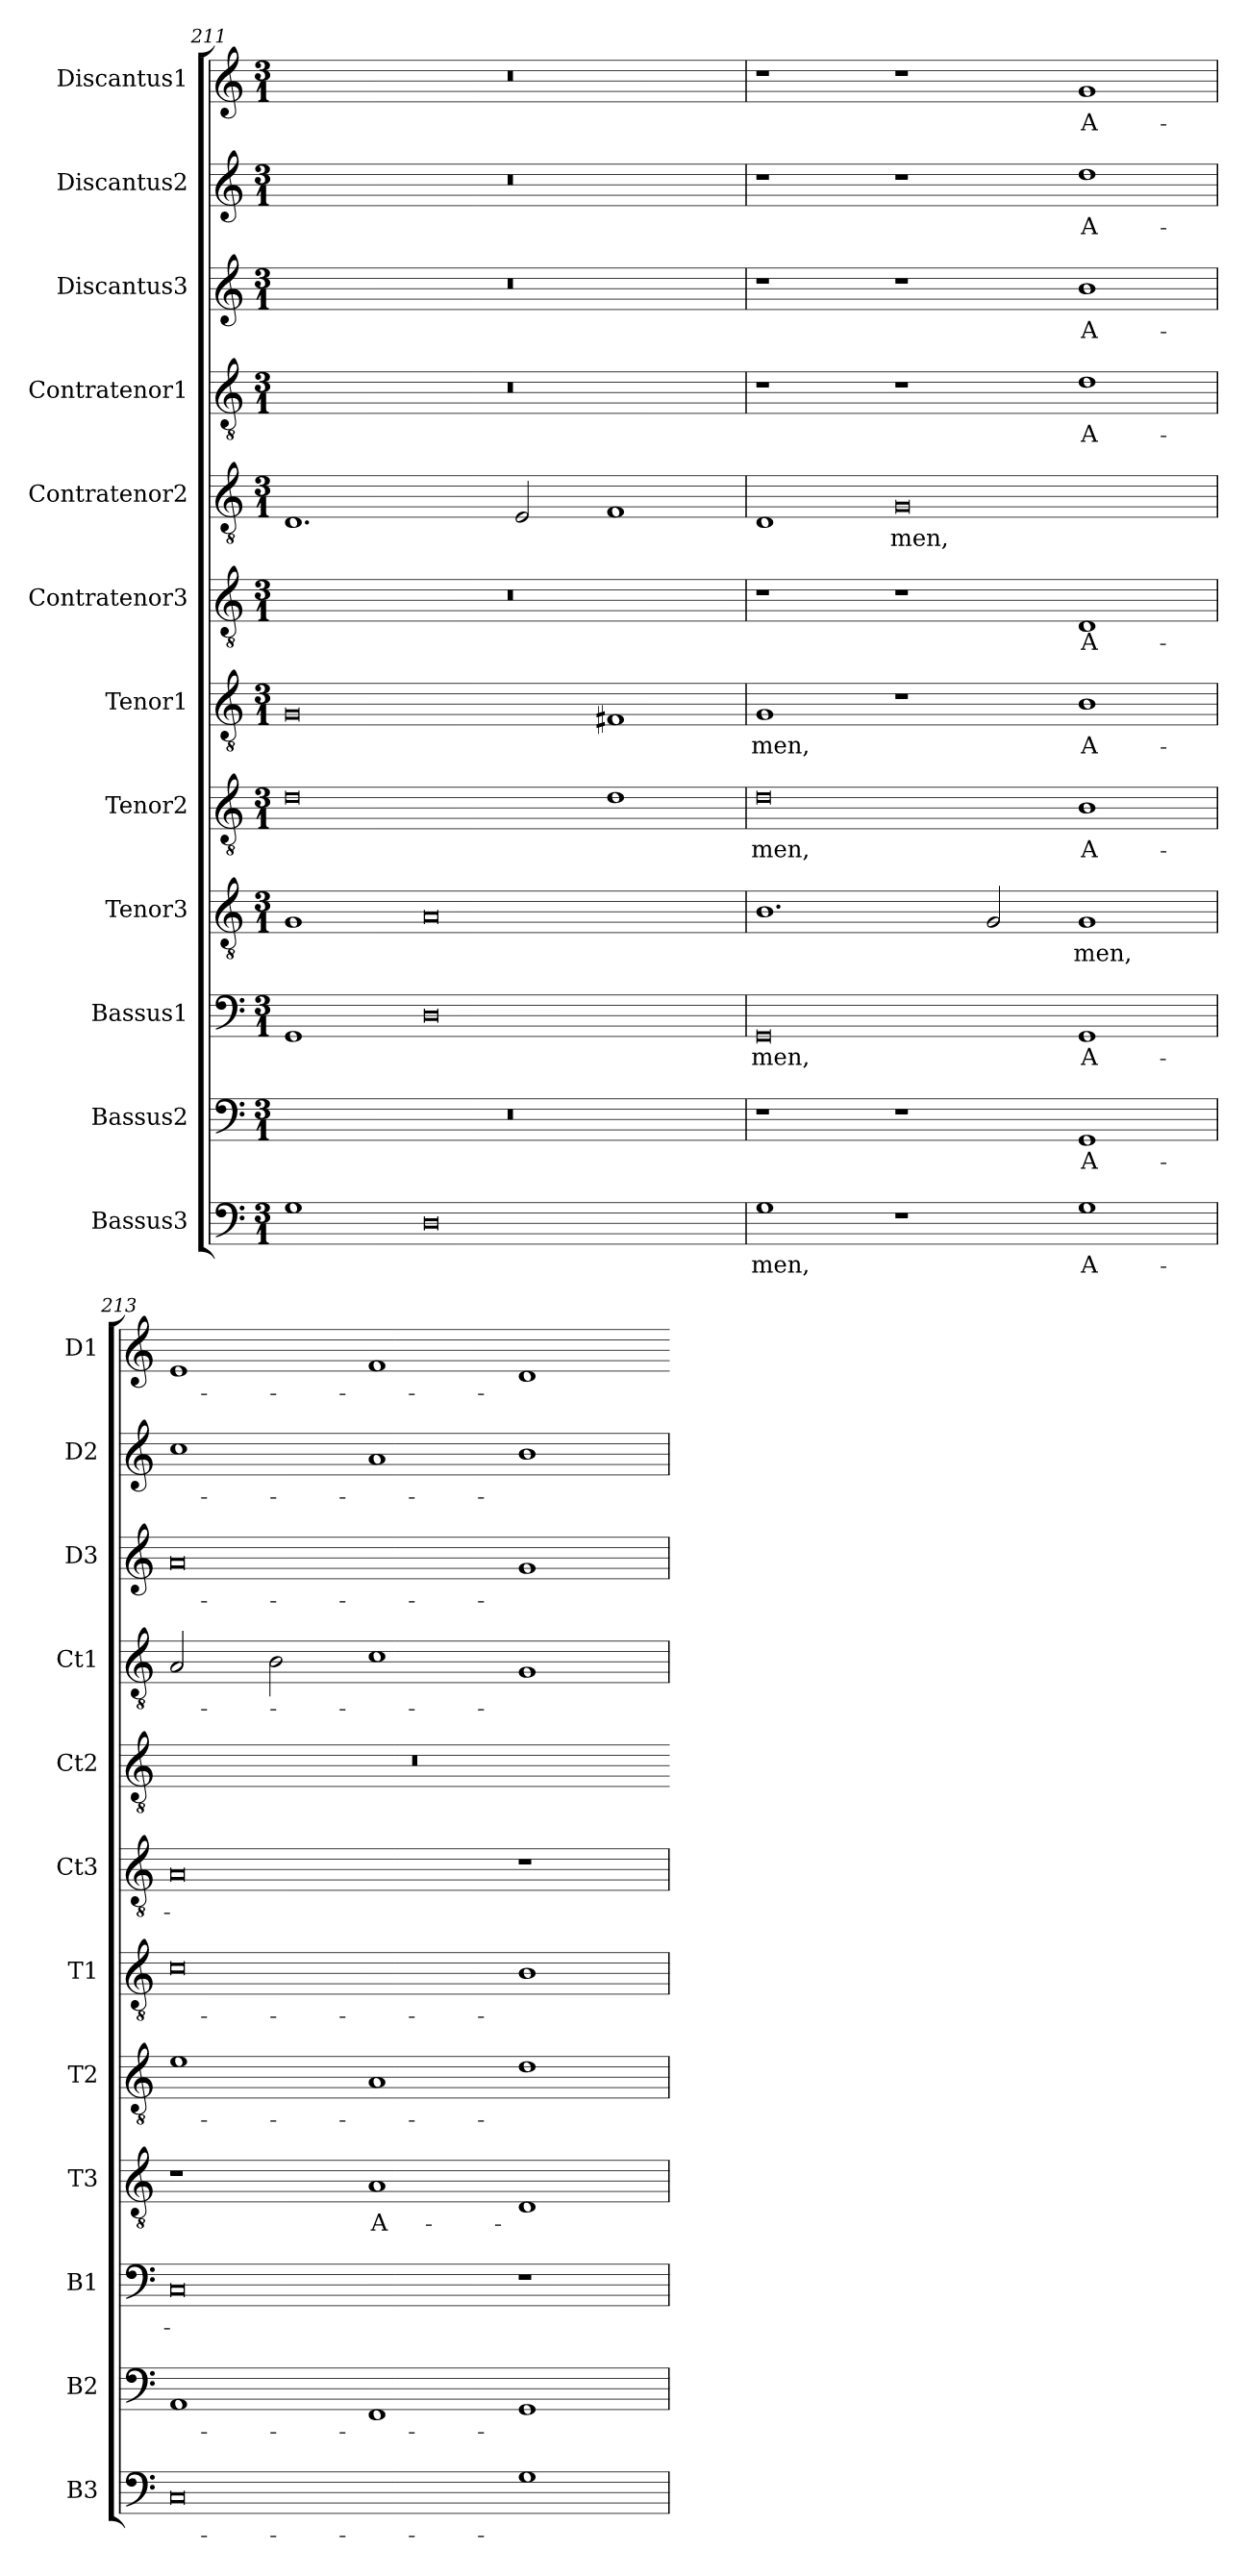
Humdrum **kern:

**kern	**text	**kern	**text	**kern	**text	**kern	**text	**kern	**text	**kern	**text	**kern	**text	**kern	**text	**kern	**text	**kern	**text	**kern	**text	**kern	**text
*part12	*part12	*part11	*part11	*part10	*part10	*part9	*part9	*part8	*part8	*part7	*part7	*part6	*part6	*part5	*part5	*part4	*part4	*part3	*part3	*part2	*part2	*part1	*part1
*staff12	*staff12	*staff11	*staff11	*staff10	*staff10	*staff9	*staff9	*staff8	*staff8	*staff7	*staff7	*staff6	*staff6	*staff5	*staff5	*staff4	*staff4	*staff3	*staff3	*staff2	*staff2	*staff1	*staff1
*I"Bassus3	*	*I"Bassus2	*	*I"Bassus1	*	*I"Tenor3	*	*I"Tenor2	*	*I"Tenor1	*	*I"Contratenor3	*	*I"Contratenor2	*	*I"Contratenor1	*	*I"Discantus3	*	*I"Discantus2	*	*I"Discantus1	*
*I'B3	*	*I'B2	*	*I'B1	*	*I'T3	*	*I'T2	*	*I'T1	*	*I'Ct3	*	*I'Ct2	*	*I'Ct1	*	*I'D3	*	*I'D2	*	*I'D1	*
*clefF4	*	*clefF4	*	*clefF4	*	*clefGv2	*	*clefGv2	*	*clefGv2	*	*clefGv2	*	*clefGv2	*	*clefGv2	*	*clefG2	*	*clefG2	*	*clefG2	*
*k[]	*	*k[]	*	*k[]	*	*k[]	*	*k[]	*	*k[]	*	*k[]	*	*k[]	*	*k[]	*	*k[]	*	*k[]	*	*k[]	*
*M3/1	*	*M3/1	*	*M3/1	*	*M3/1	*	*M3/1	*	*M3/1	*	*M3/1	*	*M3/1	*	*M3/1	*	*M3/1	*	*M3/1	*	*M3/1	*
=211	=211	=211	=211	=211	=211	=211	=211	=211	=211	=211	=211	=211	=211	=211	=211	=211	=211	=211	=211	=211	=211	=211	=211
1G\	.	0.r	.	1GG/	.	1G/	.	0d\	.	0G/	.	0.r	.	1.D/	.	0.r	.	0.r	.	0.r	.	0.r	.
0D\	.	.	.	0D\	.	0A/	.	.	.	.	.	.	.	.	.	.	.	.	.	.	.	.	.
.	.	.	.	.	.	.	.	.	.	.	.	.	.	2E/	.	.	.	.	.	.	.	.	.
.	.	.	.	.	.	.	.	1d\	.	1F#X/	.	.	.	1F/	.	.	.	.	.	.	.	.	.
=212	=212	=212	=212	=212	=212	=212	=212	=212	=212	=212	=212	=212	=212	=212	=212	=212	=212	=212	=212	=212	=212	=212	=212
1G\	-men,	1r	.	0GG/	-men,	1.B\	.	0d\	-men,	1G/	-men,	1r	.	1D/	.	1r	.	1r	.	1r	.	1r	.
1r	.	1r	.	.	.	.	.	.	.	1r	.	1r	.	0G/	-men,	1r	.	1r	.	1r	.	1r	.
.	.	.	.	.	.	2G/	.	.	.	.	.	.	.	.	.	.	.	.	.	.	.	.	.
1G\	A-	1GG/	A-	1GG/	A-	1G/	-men,	1B\	A-	1B\	A-	1D/	A-	.	.	1d\	A-	1b\	A-	1dd\	A-	1g/	A-
=213	=213	=213	=213	=213	=213	=213	=213	=213	=213	=213	=213	=213	=213	=213	=213	=213	=213	=213	=213	=213	=213	=213	=213
0C/	.	1AA/	.	0C/	.	1r	.	1e\	.	0c\	.	0A/	.	0.r	.	2A/	.	0a/	.	1cc\	.	1e/	.
.	.	.	.	.	.	.	.	.	.	.	.	.	.	.	.	2B\	.	.	.	.	.	.	.
.	.	1FF/	.	.	.	1A/	A-	1A/	.	.	.	.	.	.	.	1c\	.	.	.	1a/	.	1f/	.
1G\	.	1GG/	.	1r	.	1D/	.	1d\	.	1B\	.	1r	.	.	.	1G/	.	1g/	.	1b\	.	1d/	.
=	=-	=	=-	=	=-	=	=-	=	=-	=	=-	=	=-	=	=-	=	=-	=	=-	=	=-	=-	=-
*-	*-	*-	*-	*-	*-	*-	*-	*-	*-	*-	*-	*-	*-	*-	*-	*-	*-	*-	*-	*-	*-	*-	*-
